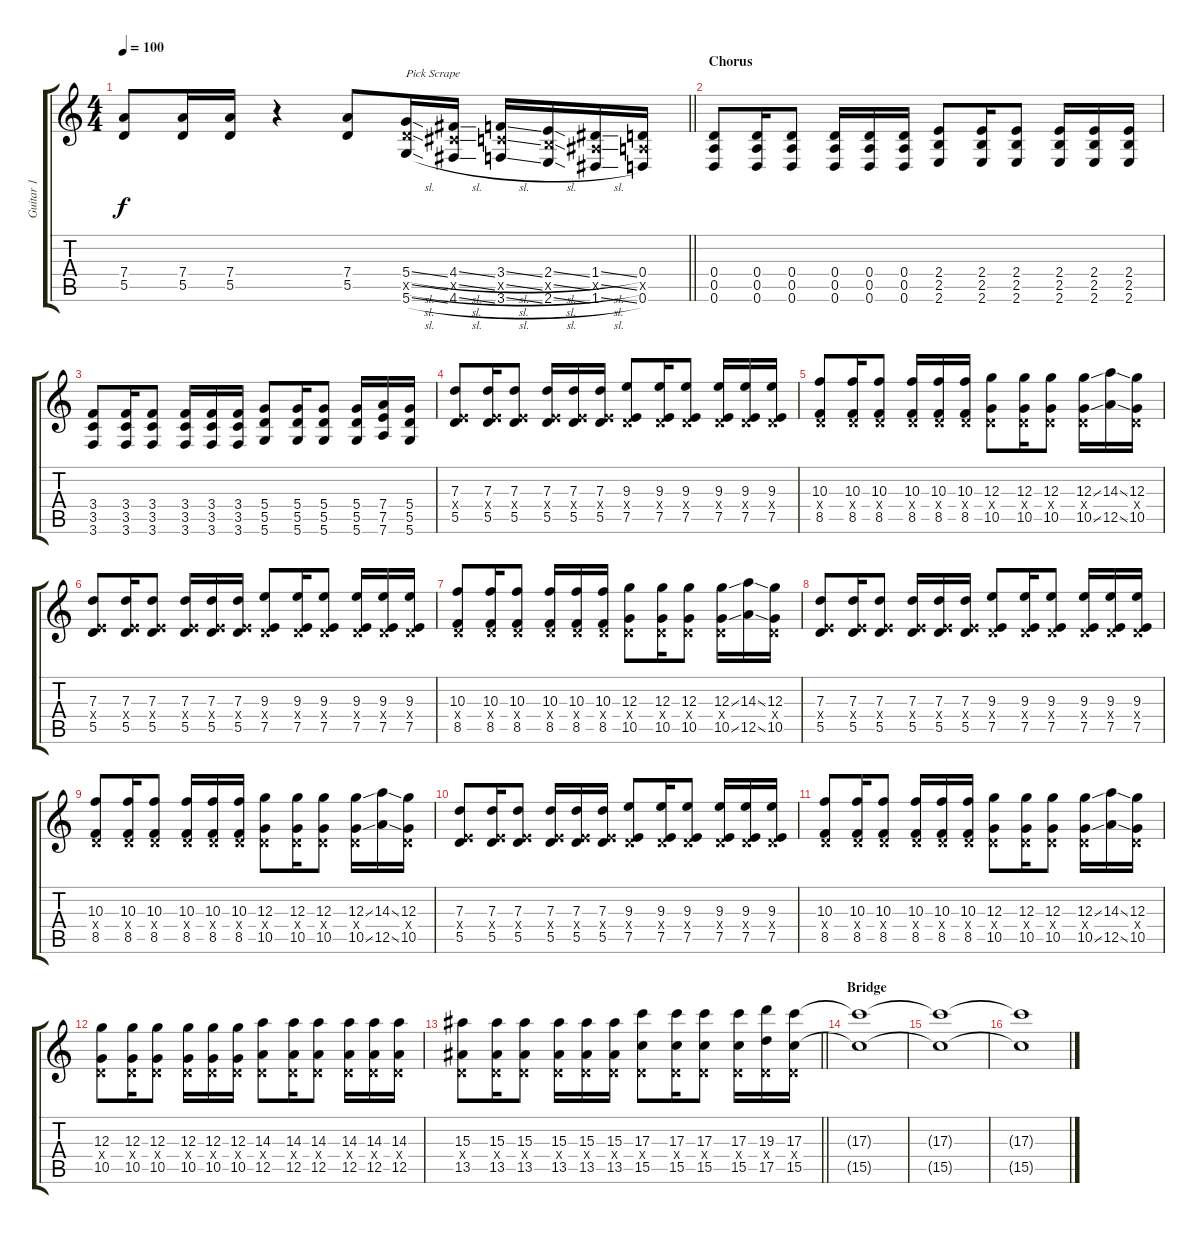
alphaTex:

\track ("Guitar 1" "Guitar 1") {instrument distortionguitar}
\staff {score tabs}
\tuning (E4 B3 G3 D3 A2 D2) {hide}
\ts (4 4)
\tempo 100
\clef g2
\barLineRight lightlight
\ks c
(7.4 5.5).8{dy f} (7.4 5.5).16 (7.4 5.5).16 r.4 (7.4 5.5).8 (5.4{sl} 5.5{sl x} 5.6{sl}).16{txt "Pick Scrape"} (4.4{sl} 4.5{sl x} 4.6{sl}).16 (3.4{sl} 3.5{sl x} 3.6{sl}).16 (2.4{sl} 2.5{sl x} 2.6{sl}).16 (1.4{sl} 1.5{sl x} 1.6{sl}).16 (0.4 0.5{x} 0.6).16 |
\section ("" "Chorus")
(0.4 0.5 0.6).8 (0.4 0.5 0.6).16 (0.4 0.5 0.6).8 (0.4 0.5 0.6).16 (0.4 0.5 0.6).16 (0.4 0.5 0.6).16 (2.4 2.5 2.6).8 (2.4 2.5 2.6).16 (2.4 2.5 2.6).8 (2.4 2.5 2.6).16 (2.4 2.5 2.6).16 (2.4 2.5 2.6).16 |
(3.4 3.5 3.6).8 (3.4 3.5 3.6).16 (3.4 3.5 3.6).8 (3.4 3.5 3.6).16 (3.4 3.5 3.6).16 (3.4 3.5 3.6).16 (5.4 5.5 5.6).8 (5.4 5.5 5.6).16 (5.4 5.5 5.6).8 (5.4 5.5 5.6).16 (7.4 7.5 7.6).16 (5.4 5.5 5.6).16 |
(7.3 2.4{x} 5.5).8 (7.3 2.4{x} 5.5).16 (7.3 2.4{x} 5.5).8 (7.3 2.4{x} 5.5).16 (7.3 2.4{x} 5.5).16 (7.3 2.4{x} 5.5).16 (9.3 0.4{x} 7.5).8 (9.3 0.4{x} 7.5).16 (9.3 0.4{x} 7.5).8 (9.3 0.4{x} 7.5).16 (9.3 0.4{x} 7.5).16 (9.3 0.4{x} 7.5).16 |
(10.3 0.4{x} 8.5).8 (10.3 0.4{x} 8.5).16 (10.3 0.4{x} 8.5).8 (10.3 0.4{x} 8.5).16 (10.3 0.4{x} 8.5).16 (10.3 0.4{x} 8.5).16 (12.3 0.4{x} 10.5).8 (12.3 0.4{x} 10.5).16 (12.3 0.4{x} 10.5).8 (12.3{ss} 0.4{x} 10.5{ss}).16 (14.3{ss} 12.5{ss}).16 (12.3 0.4{x} 10.5).16 |
(7.3 2.4{x} 5.5).8 (7.3 2.4{x} 5.5).16 (7.3 2.4{x} 5.5).8 (7.3 2.4{x} 5.5).16 (7.3 2.4{x} 5.5).16 (7.3 2.4{x} 5.5).16 (9.3 0.4{x} 7.5).8 (9.3 0.4{x} 7.5).16 (9.3 0.4{x} 7.5).8 (9.3 0.4{x} 7.5).16 (9.3 0.4{x} 7.5).16 (9.3 0.4{x} 7.5).16 |
(10.3 0.4{x} 8.5).8 (10.3 0.4{x} 8.5).16 (10.3 0.4{x} 8.5).8 (10.3 0.4{x} 8.5).16 (10.3 0.4{x} 8.5).16 (10.3 0.4{x} 8.5).16 (12.3 0.4{x} 10.5).8 (12.3 0.4{x} 10.5).16 (12.3 0.4{x} 10.5).8 (12.3{ss} 0.4{x} 10.5{ss}).16 (14.3{ss} 12.5{ss}).16 (12.3 0.4{x} 10.5).16 |
(7.3 2.4{x} 5.5).8 (7.3 2.4{x} 5.5).16 (7.3 2.4{x} 5.5).8 (7.3 2.4{x} 5.5).16 (7.3 2.4{x} 5.5).16 (7.3 2.4{x} 5.5).16 (9.3 0.4{x} 7.5).8 (9.3 0.4{x} 7.5).16 (9.3 0.4{x} 7.5).8 (9.3 0.4{x} 7.5).16 (9.3 0.4{x} 7.5).16 (9.3 0.4{x} 7.5).16 |
(10.3 0.4{x} 8.5).8 (10.3 0.4{x} 8.5).16 (10.3 0.4{x} 8.5).8 (10.3 0.4{x} 8.5).16 (10.3 0.4{x} 8.5).16 (10.3 0.4{x} 8.5).16 (12.3 0.4{x} 10.5).8 (12.3 0.4{x} 10.5).16 (12.3 0.4{x} 10.5).8 (12.3{ss} 0.4{x} 10.5{ss}).16 (14.3{ss} 12.5{ss}).16 (12.3 0.4{x} 10.5).16 |
(7.3 2.4{x} 5.5).8 (7.3 2.4{x} 5.5).16 (7.3 2.4{x} 5.5).8 (7.3 2.4{x} 5.5).16 (7.3 2.4{x} 5.5).16 (7.3 2.4{x} 5.5).16 (9.3 0.4{x} 7.5).8 (9.3 0.4{x} 7.5).16 (9.3 0.4{x} 7.5).8 (9.3 0.4{x} 7.5).16 (9.3 0.4{x} 7.5).16 (9.3 0.4{x} 7.5).16 |
(10.3 0.4{x} 8.5).8 (10.3 0.4{x} 8.5).16 (10.3 0.4{x} 8.5).8 (10.3 0.4{x} 8.5).16 (10.3 0.4{x} 8.5).16 (10.3 0.4{x} 8.5).16 (12.3 0.4{x} 10.5).8 (12.3 0.4{x} 10.5).16 (12.3 0.4{x} 10.5).8 (12.3{ss} 0.4{x} 10.5{ss}).16 (14.3{ss} 12.5{ss}).16 (12.3 0.4{x} 10.5).16 |
(12.3 0.4{x} 10.5).8 (12.3 0.4{x} 10.5).16 (12.3 0.4{x} 10.5).8 (12.3 0.4{x} 10.5).16 (12.3 0.4{x} 10.5).16 (12.3 0.4{x} 10.5).16 (14.3 0.4{x} 12.5).8 (14.3 0.4{x} 12.5).16 (14.3 0.4{x} 12.5).8 (14.3 0.4{x} 12.5).16 (14.3 0.4{x} 12.5).16 (14.3 0.4{x} 12.5).16 |
\barLineRight lightlight
(15.3 0.4{x} 13.5).8 (15.3 0.4{x} 13.5).16 (15.3 0.4{x} 13.5).8 (15.3 0.4{x} 13.5).16 (15.3 0.4{x} 13.5).16 (15.3 0.4{x} 13.5).16 (17.3 0.4{x} 15.5).8 (17.3 0.4{x} 15.5).16 (17.3 0.4{x} 15.5).8 (17.3 0.4{x} 15.5).16 (19.3 0.4{x} 17.5).16 (17.3 0.4{x} 15.5).16 |
\section ("" "Bridge")
(17.3{t} 15.5{t}).1 |
(17.3{t} 15.5{t}).1 |
(17.3{t} 15.5{t}).1
